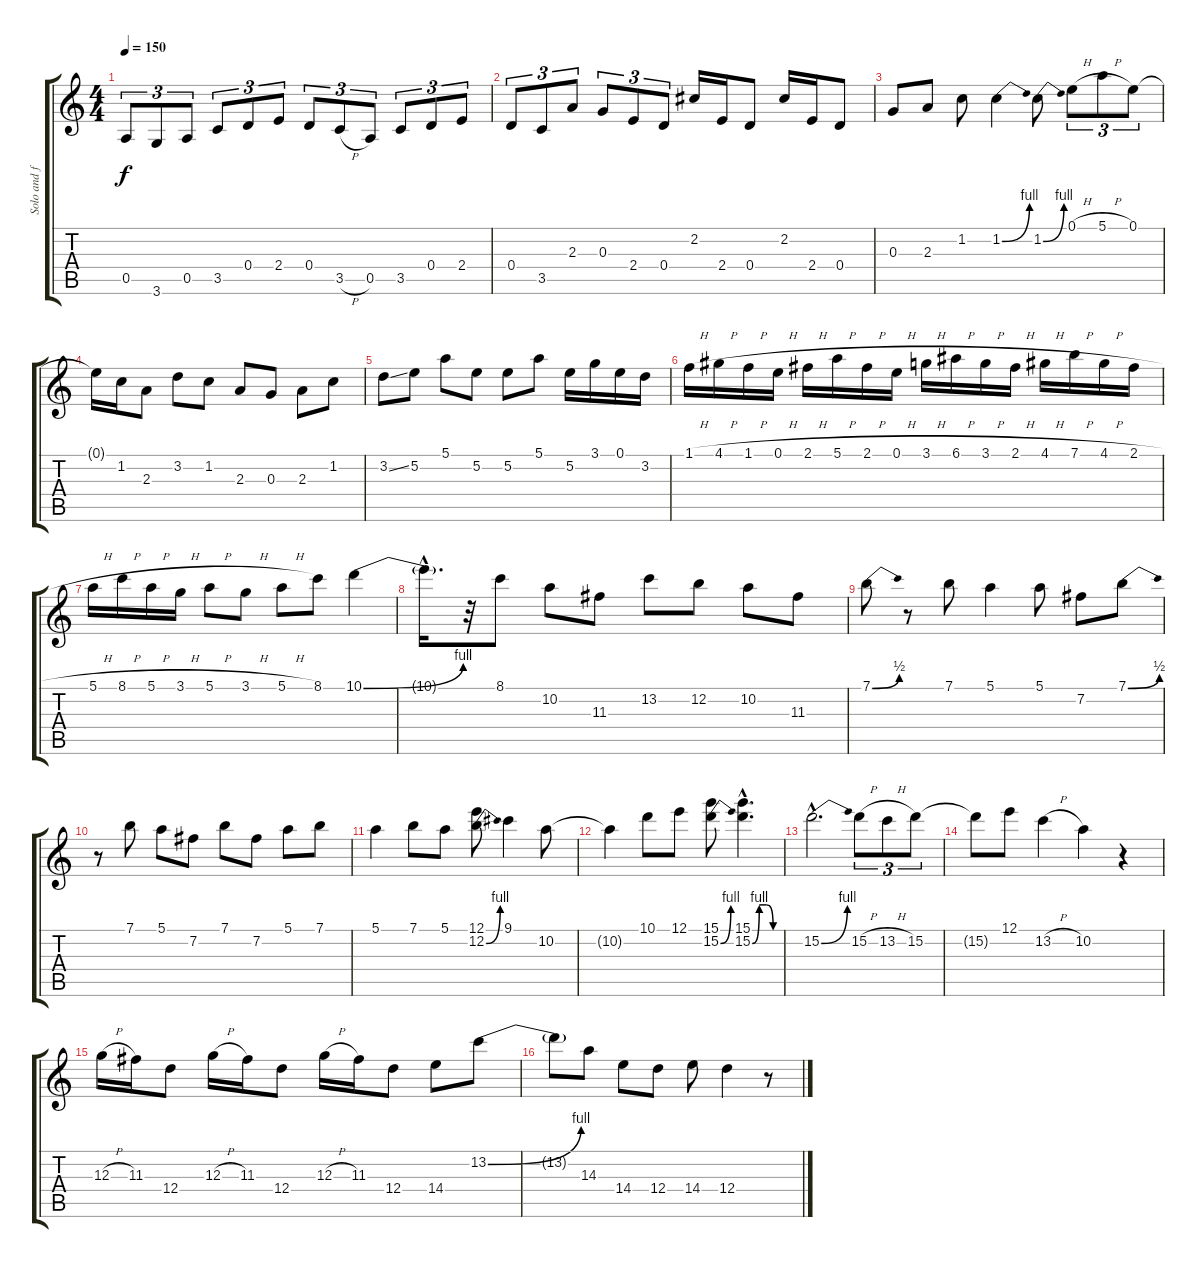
\track ("Solo and fills" "Solo and f") {instrument overdrivenguitar}
\staff {score tabs}
\tuning (E4 B3 G3 D3 A2 E2) {hide}
\ts (4 4)
\tempo 150
\clef g2
\ks c
0.5.8{tu (3 2) dy f} 3.6.8{tu (3 2)} 0.5.8{tu (3 2)} 3.5.8{tu (3 2)} 0.4.8{tu (3 2)} 2.4.8{tu (3 2)} 0.4.8{tu (3 2)} 3.5{h}.8{tu (3 2)} 0.5.8{tu (3 2)} 3.5.8{tu (3 2)} 0.4.8{tu (3 2)} 2.4.8{tu (3 2)} |
0.4.8{tu (3 2)} 3.5.8{tu (3 2)} 2.3.8{tu (3 2)} 0.3.8{tu (3 2)} 2.4.8{tu (3 2)} 0.4.8{tu (3 2)} 2.2.16 2.4.16 0.4.8 2.2.16 2.4.16 0.4.8 |
0.3.8 2.3.8 1.2.8 1.2{be (bend 0 0 60 4)}.4 1.2{be (bend 0 0 60 4)}.8 0.1{h}.8{tu (3 2)} 5.1{h}.8{tu (3 2)} 0.1.8{tu (3 2)} |
0.1{t}.16 1.2.16 2.3.8 3.2.8 1.2.8 2.3.8 0.3.8 2.3.8 1.2.8 |
3.2{ss}.8 5.2.8 5.1.8 5.2.8 5.2.8 5.1.8 5.2.16 3.1.16 0.1.16 3.2.16 |
1.1{h}.16 4.1{h}.16 1.1{h}.16 0.1{h}.16 2.1{h}.16 5.1{h}.16 2.1{h}.16 0.1{h}.16 3.1{h}.16 6.1{h}.16 3.1{h}.16 2.1{h}.16 4.1{h}.16 7.1{h}.16 4.1{h}.16 2.1{h}.16 |
5.1{h}.16 8.1{h}.16 5.1{h}.16 3.1{h}.16 5.1{h}.8 3.1{h}.8 5.1{h}.8 8.1.8 10.1{be (bend 0 0 60 4)}.4 |
10.1{hac t}.16{d} r.32 8.1.8 10.2.8 11.3.8 13.2.8 12.2.8 10.2.8 11.3.8 |
7.1{be (bend 0 0 60 2)}.8 r.8 7.1.8 5.1.4 5.1.8 7.2.8 7.1{be (bend 0 0 60 2)}.8 |
r.8 7.1.8 5.1.8 7.2.8 7.1.8 7.2.8 5.1.8 7.1.8 |
5.1.4 7.1.8 5.1.8 (12.1 12.2{be (bend 0 0 60 4)}).8 9.1.4 10.2.8 |
10.2{t}.4 10.1.8 12.1.8 (15.1 15.2{be (bend 0 0 60 4)}).8 (15.1{hac} 15.2{be (custom 0 0 15 4 30 4 45 0 60 0) hac}).4{d} |
15.2{be (bend 0 0 60 4) hac}.2{d} 15.2{h}.8{tu (3 2)} 13.2{h}.8{tu (3 2)} 15.2.8{tu (3 2)} |
15.2{t}.8 12.1.8 13.2{h}.4 10.2.4 r.4 |
12.3{h}.16 11.3.16 12.4.8 12.3{h}.16 11.3.16 12.4.8 12.3{h}.16 11.3.16 12.4.8 14.4.8 13.2{be (bend 0 0 60 4)}.8 |
13.2{t}.8 14.3.8 14.4.8 12.4.8 14.4.8 12.4.4 r.8
